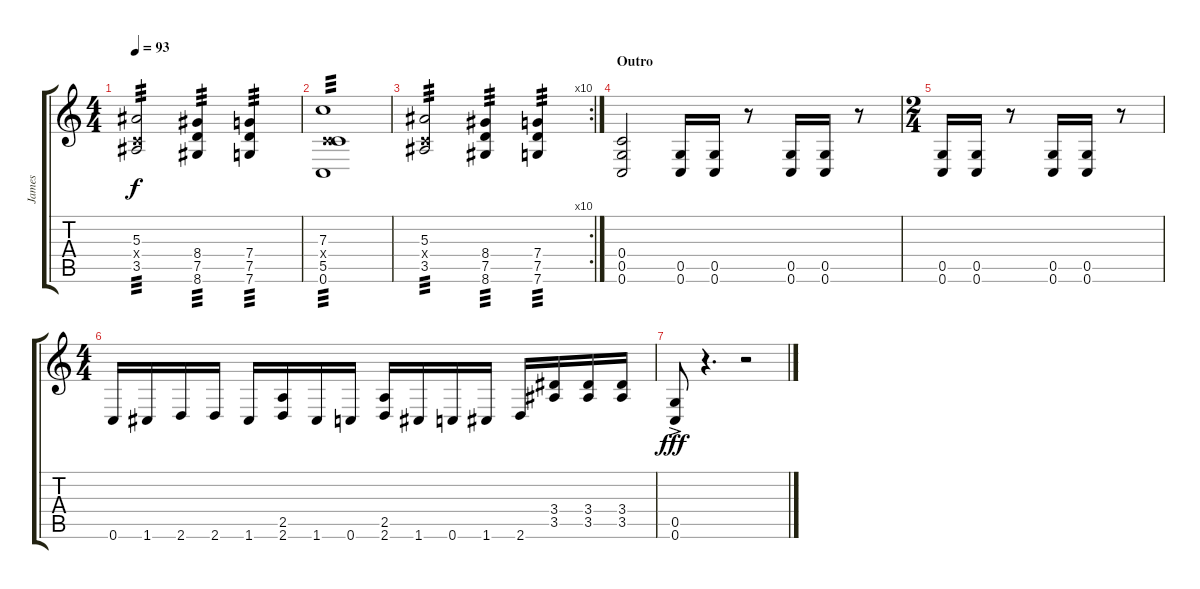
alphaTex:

\track ("James" "James") {instrument distortionguitar}
\staff {score tabs}
\tuning (D4 A3 F3 C3 G2 C2) {hide}
\ts (4 4)
\tempo 93
\clef g2
\ks c
(5.3 0.4{x} 3.5).2{tp 3 dy f} (8.4 7.5 8.6).4{tp 3} (7.4 7.5 7.6).4{tp 3} |
(7.3 0.4{x} 5.5 0.6).1{tp 3} |
\rc 10
(5.3 0.4{x} 3.5).2{tp 3} (8.4 7.5 8.6).4{tp 3} (7.4 7.5 7.6).4{tp 3} |
\section ("" "Outro")
(0.4 0.5 0.6).2 (0.5 0.6).16 (0.5 0.6).16 r.8 (0.5 0.6).16 (0.5 0.6).16 r.8 |
\ts (2 4)
(0.5 0.6).16 (0.5 0.6).16 r.8 (0.5 0.6).16 (0.5 0.6).16 r.8 |
\ts (4 4)
0.6.16{instrument distortionguitar} 1.6.16 2.6.16 2.6.16 1.6.16 (2.5 2.6).16 1.6.16 0.6.16 (2.5 2.6).16 1.6.16 0.6.16 1.6.16 2.6.16 (3.4 3.5).16 (3.4 3.5).16 (3.4 3.5).16 |
(0.5{ac} 0.6{ac}).8{dy fff} r.4{d} r.2
